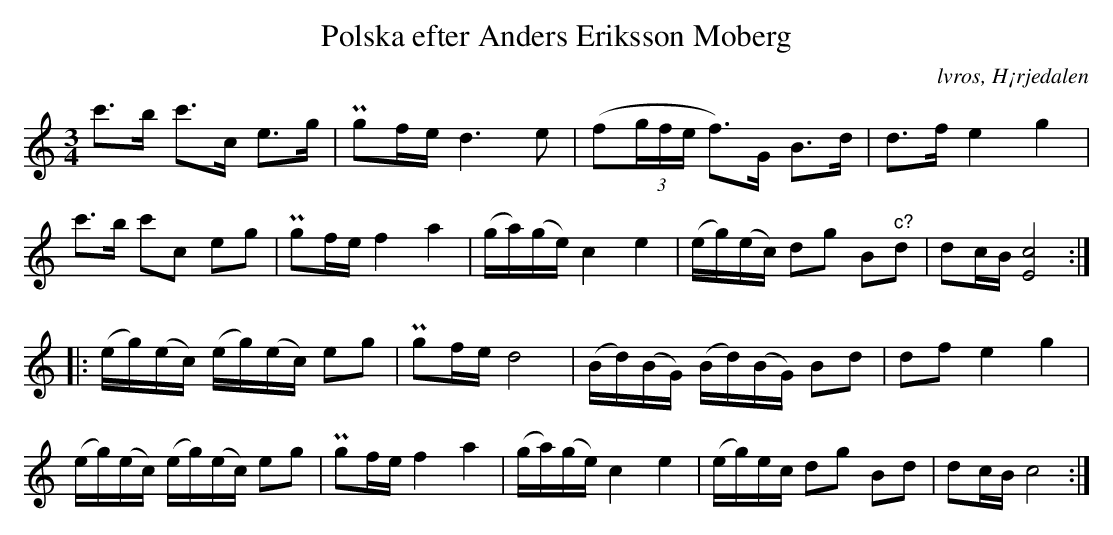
X:1
T: Polska efter Anders Eriksson Moberg
O:  lvros, H¡rjedalen
M: 3/4
L: 1/16
K: C
c'2>b2 c'2>c2 e2>g2 | Pg2fe d4>e4 | (f2(3gfe f2)>G2 B2>d2 | d2>f2 e4 g4 |
c'2>b2 c'2c2 e2g2 | Pg2fe f4 a4 | (ga)(ge) c4 e4 | (eg)(ec) d2g2 B2"^c?"d2 | d2cB [E8c8] ::
(eg)(ec) (eg)(ec) e2g2 | Pg2fe d8 | (Bd)(BG) (Bd)(BG) B2d2 | d2f2 e4 g4 |
(eg)(ec) (eg)(ec) e2g2 | Pg2fe f4 a4 | (ga)(ge) c4 e4 | (eg)ec d2g2 B2d2 | d2cB c8 :|
